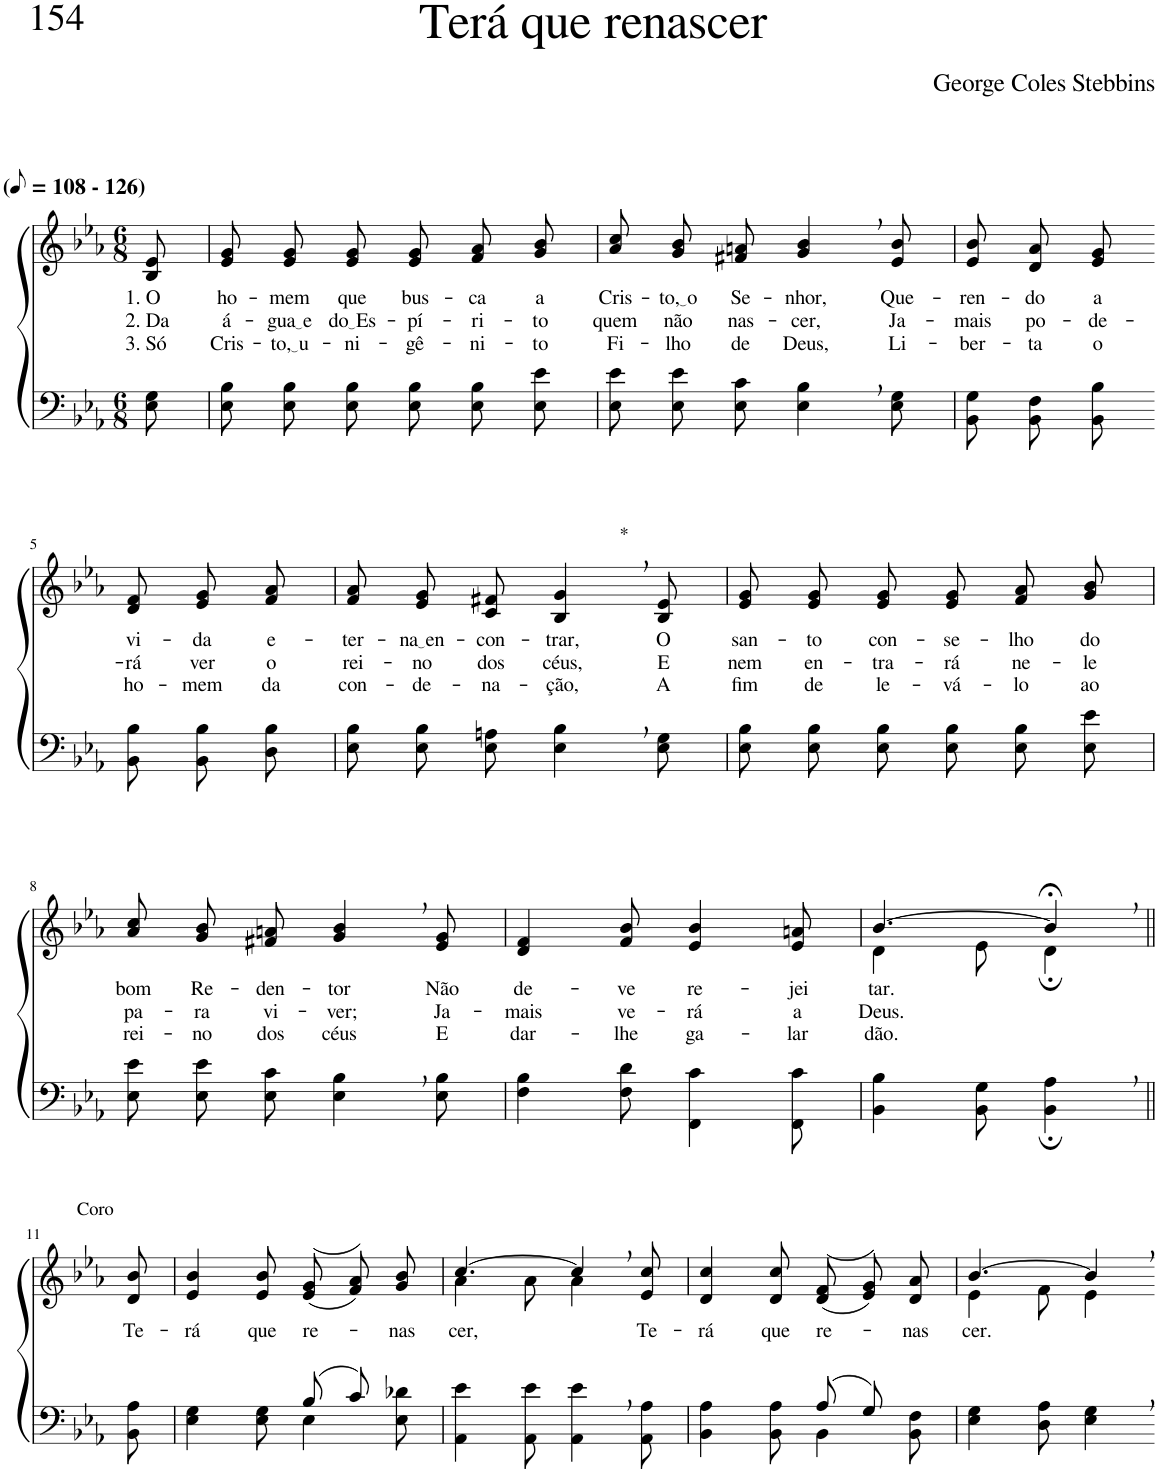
**kern	**kern	**text	**text	**text
*part2	*part1	*part1	*part1	*part1
*staff2	*staff1	*staff1	*staff1	*staff1
*clefF4	*clefG2	*	*	*
*k[b-e-a-]	*k[b-e-a-]	*	*	*
*M6/8	*M6/8	*	*	*
*MM54	*MM54	*	*	*
=1	=1	=1	=1	=1
!	!LO:TX:a:B:t=(	!	!	!
!	!LO:TX:a:B:t=- 126)	!	!	!
!	!	!LO:LY:b	!LO:LY:b	!LO:LY:b
8E-\ 8G\	8B-/ 8e-/	1. O	2. Da	3. Só
=2	=2	=2	=2	=2
!	!	!LO:LY:b	!LO:LY:b	!LO:LY:b
8E-\ 8B-\L	8e-/ 8g/L	ho-	á-	Cris-
!	!	!LO:LY:b	!LO:LY:b	!LO:LY:b
8E-\ 8B-\	8e-/ 8g/	-mem	gua e	to, u
!	!	!LO:LY:b	!LO:LY:b	!LO:LY:b
8E-\ 8B-\J	8e-/ 8g/J	que	do Es	-ni-
!	!	!LO:LY:b	!LO:LY:b	!LO:LY:b
8E-\ 8B-\L	8e-/ 8g/L	bus-	-pí-	-gê-
!	!	!LO:LY:b	!LO:LY:b	!LO:LY:b
8E-\ 8B-\	8f/ 8a-/	-ca	-ri-	-ni-
!	!	!LO:LY:b	!LO:LY:b	!LO:LY:b
8E-\ 8e-\J	8g/ 8b-/J	a	-to	-to
=3	=3	=3	=3	=3
!	!	!LO:LY:b	!LO:LY:b	!LO:LY:b
8E-\ 8e-\L	8a-/ 8cc/L	Cris-	quem	Fi-
!	!	!LO:LY:b	!LO:LY:b	!LO:LY:b
8E-\ 8e-\	8g/ 8b-/	to, o	não	-lho
!	!	!LO:LY:b	!LO:LY:b	!LO:LY:b
8E-\ 8c\J	8f#X/ 8an/J	Se-	nas-	de
!	!	!LO:LY:b	!LO:LY:b	!LO:LY:b
4E-\, 4B-\,	4g/, 4b-/,	-nhor,	-cer,	Deus,
!	!	!LO:LY:b	!LO:LY:b	!LO:LY:b
8E-\ 8G\	8e-/ 8b-/	-Que-	Ja-	Li-
=4	=4	=4	=4	=4
!	!	!LO:LY:b	!LO:LY:b	!LO:LY:b
8BB-\ 8G\L	8e-/ 8b-/L	-ren-	-mais	-ber-
!	!	!LO:LY:b	!LO:LY:b	!LO:LY:b
8BB-\ 8F\	8d/ 8a-/	-do	po-	-ta
!	!	!LO:LY:b	!LO:LY:b	!LO:LY:b
8BB-\ 8B-\J	8e-/ 8g/J	a	-de-	o
!!LO:LB:g=z
=5-	=5-	=5-	=5-	=5-
!	!	!LO:LY:b	!LO:LY:b	!LO:LY:b
8BB-\ 8B-\L	8d/ 8f/L	vi-	-rá	ho-
!	!	!LO:LY:b	!LO:LY:b	!LO:LY:b
8BB-\ 8B-\	8e-/ 8g/	-da	ver	-mem
!	!	!LO:LY:b	!LO:LY:b	!LO:LY:b
8D\ 8B-\J	8f/ 8a-/J	e-	o	da
=6	=6	=6	=6	=6
!	!	!LO:LY:b	!LO:LY:b	!LO:LY:b
8E-\ 8B-\L	8f/ 8a-/L	-ter-	rei-	con-
!	!	!LO:LY:b	!LO:LY:b	!LO:LY:b
8E-\ 8B-\	8e-/ 8g/	na en	-no	-de-
!	!	!LO:LY:b	!LO:LY:b	!LO:LY:b
8E-\ 8An\J	8c/ 8f#X/J	-con-	dos	-na-
!	!LO:TX:a:t=*	!	!	!
!	!	!LO:LY:b	!LO:LY:b	!LO:LY:b
4E-\, 4B-\,	4B-/, 4g/,	-trar,	céus,	-ção,
!	!	!LO:LY:b	!LO:LY:b	!LO:LY:b
8E-\ 8G\	8B-/ 8e-/	O	E	A
=7	=7	=7	=7	=7
!	!	!LO:LY:b	!LO:LY:b	!LO:LY:b
8E-\ 8B-\L	8e-/ 8g/L	san-	nem	fim
!	!	!LO:LY:b	!LO:LY:b	!LO:LY:b
8E-\ 8B-\	8e-/ 8g/	-to	en-	de
!	!	!LO:LY:b	!LO:LY:b	!LO:LY:b
8E-\ 8B-\J	8e-/ 8g/J	con-	-tra-	le-
!	!	!LO:LY:b	!LO:LY:b	!LO:LY:b
8E-\ 8B-\L	8e-/ 8g/L	-se-	-rá	-vá-
!	!	!LO:LY:b	!LO:LY:b	!LO:LY:b
8E-\ 8B-\	8f/ 8a-/	-lho	ne-	-lo
!	!	!LO:LY:b	!LO:LY:b	!LO:LY:b
8E-\ 8e-\J	8g/ 8b-/J	do	-le	ao
!!LO:LB:g=z
=8	=8	=8	=8	=8
!	!	!LO:LY:b	!LO:LY:b	!LO:LY:b
8E-\ 8e-\L	8a-/ 8cc/L	bom	pa-	rei-
!	!	!LO:LY:b	!LO:LY:b	!LO:LY:b
8E-\ 8e-\	8g/ 8b-/	Re-	-ra	-no
!	!	!LO:LY:b	!LO:LY:b	!LO:LY:b
8E-\ 8c\J	8f#X/ 8an/J	-den-	vi-	dos
!	!	!LO:LY:b	!LO:LY:b	!LO:LY:b
4E-\, 4B-\,	4g/, 4b-/,	-tor	-ver;	céus
!	!	!LO:LY:b	!LO:LY:b	!LO:LY:b
8E-\ 8B-\	8e-/ 8g/	Não	Ja-	E
=9	=9	=9	=9	=9
!	!	!LO:LY:b	!LO:LY:b	!LO:LY:b
4F\ 4B-\	4d/ 4f/	de-	-mais	dar-
!	!	!LO:LY:b	!LO:LY:b	!LO:LY:b
8F\ 8d\	8f/ 8b-/	-ve	ve-	-lhe
!	!	!LO:LY:b	!LO:LY:b	!LO:LY:b
4FF\ 4c\	4e-/ 4b-/	re-	-rá	ga-
!	!	!LO:LY:b	!LO:LY:b	!LO:LY:b
8FF\ 8c\	8e-/ 8an/	-jei-	a	-lar-
=10	=10	=10	=10	=10
*	*^	*	*	*
!	!	!	!LO:LY:b	!LO:LY:b	!LO:LY:b
4BB-\ 4B-\	[4.b-/	4d\	-tar.	Deus.	-dão.
8BB-\ 8G\	.	8e-\	.	.	.
4BB-\;, 4A-\;,	4b-;<,/]	4d;\	.	.	.
!!LO:LB:g=z
=11||	=11||	=11||	=11||	=11||	=11||
!	!LO:TX:a:t=Coro	!	!	!	!
!	!	!	!LO:LY:b	!	!
*	*v	*v	*	*	*
8BB-\ 8A-\	8d/ 8b-/	Te-	.	.
=12	=12	=12	=12	=12
*^	*	*	*	*
!	!	!	!LO:LY:b	!	!
4.ryy	4E-\ 4G\	4e-/ 4b-/	-rá	.	.
!	!	!	!LO:LY:b	!	!
.	8E-\ 8G\	8e-/ 8b-/	que	.	.
!	!	!	!LO:LY:b	!	!
(8B-/L	4E-\	((8e-/ 8g/L	re-	.	.
8c/J)	.	8f/ 8a-/))	.	.	.
!	!	!	!LO:LY:b	!	!
8ryy	8E-\ 8d-X\	8g/ 8b-/J	-nas-	.	.
=13	=13	=13	=13	=13	=13
*	*	*^	*	*	*
!	!	!	!	!LO:LY:b	!	!
*v	*v	*	*	*	*	*
4AA-\ 4e-\	[4.cc/	4a-\	-cer,	.	.
8AA-\ 8e-\	.	8a-\	.	.	.
4AA-\, 4e-\,	4cc,/]	4a-\	.	.	.
!	!	!	!LO:LY:b	!	!
8AA-\ 8A-\	8e-/ 8cc/	8ryy	Te-	.	.
=14	=14	=14	=14	=14	=14
*^	*	*	*	*	*
!	!	!	!	!LO:LY:b	!	!
*	*	*v	*v	*	*	*
4.ryy	4BB-\ 4A-\	4d/ 4cc/	-rá	.	.
!	!	!	!LO:LY:b	!	!
.	8BB-\ 8A-\	8d/ 8cc/	que	.	.
!	!	!	!LO:LY:b	!	!
(8A-/L	4BB-\	((8d/ 8f/L	re-	.	.
8G/J)	.	8e-/ 8g/))	.	.	.
!	!	!	!LO:LY:b	!	!
8ryy	8BB-\ 8F\	8d/ 8a-/J	-nas-	.	.
=15	=15	=15	=15	=15	=15
*	*	*^	*	*	*
!	!	!	!	!LO:LY:b	!	!
*v	*v	*	*	*	*	*
4E-\ 4G\	[4.b-/	4e-\	-cer.	.	.
8D\ 8A-\	.	8f\	.	.	.
4E-\, 4G\,	4b-,/]	4e-\	.	.	.
*	*v	*v	*	*	*
=-	=-	=-	=-	=-
*-	*-	*-	*-	*-
